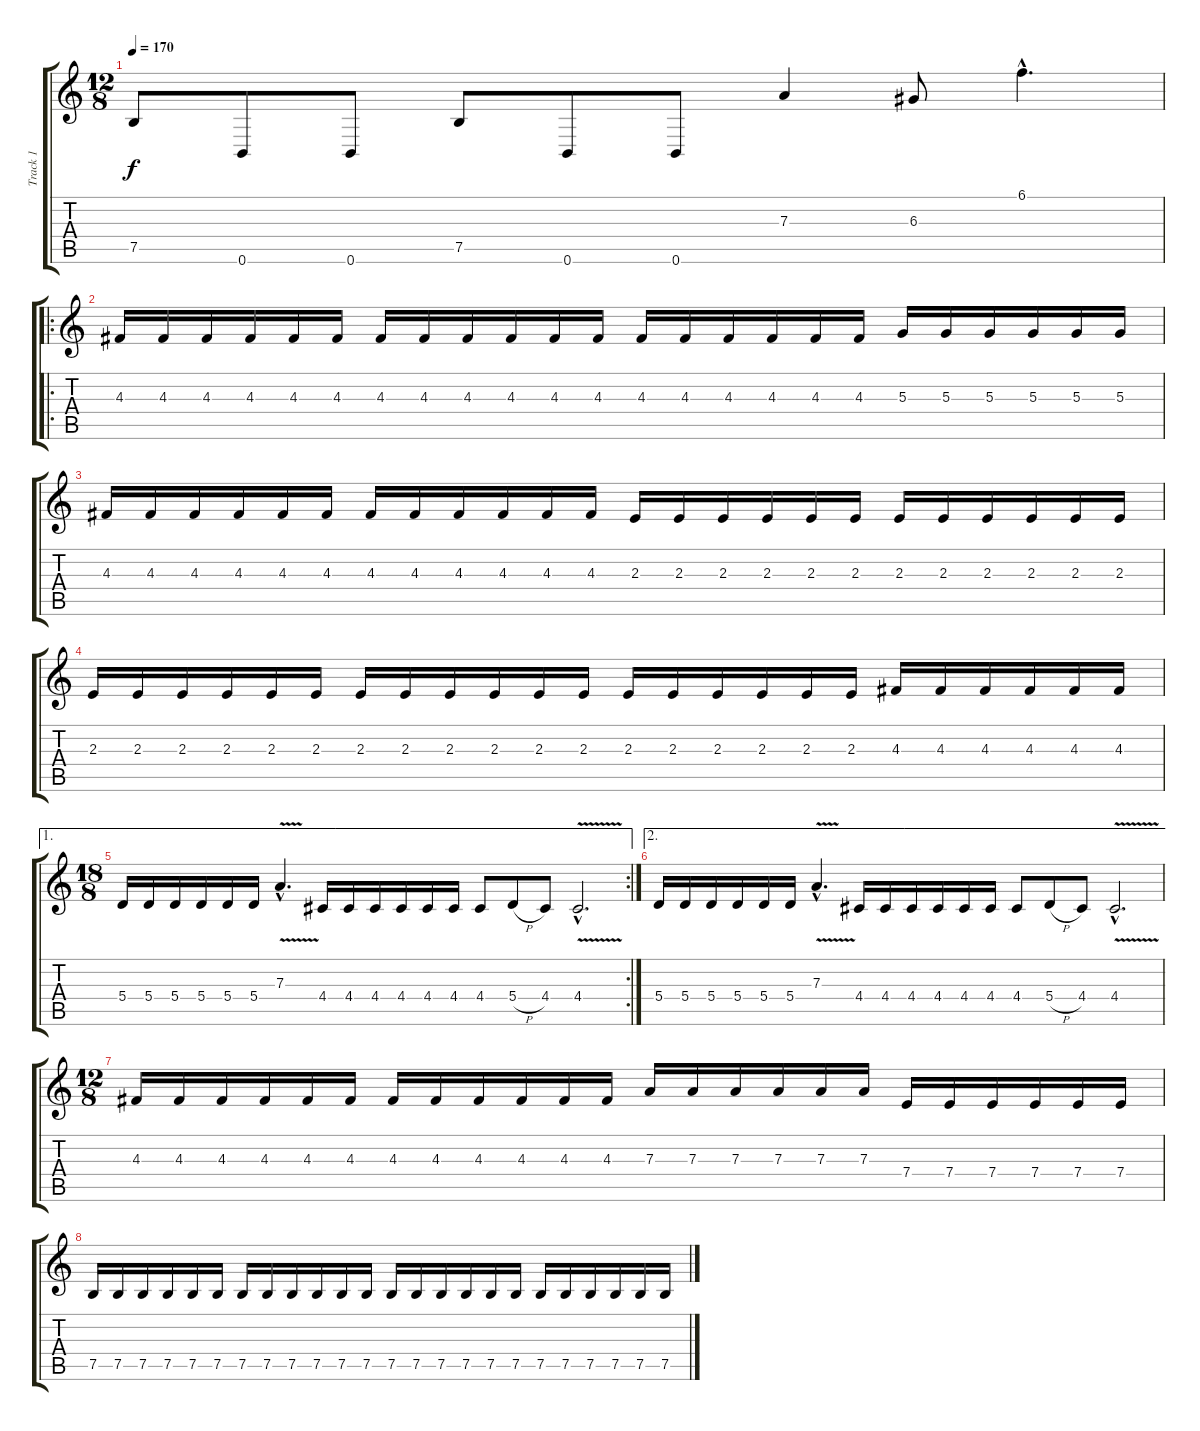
\track ("Track 1" "Track 1") {instrument overdrivenguitar}
\staff {score tabs}
\tuning (B3 Gb3 D3 A2 E2 B1) {hide}
\ts (12 8)
\tempo 170
\clef g2
\ks c
7.5.8{dy f} 0.6.8 0.6.8 7.5.8 0.6.8 0.6.8 7.3.4 6.3.8 6.1{hac}.4{d} |
\ro
4.3.16 4.3.16 4.3.16 4.3.16 4.3.16 4.3.16 4.3.16 4.3.16 4.3.16 4.3.16 4.3.16 4.3.16 4.3.16 4.3.16 4.3.16 4.3.16 4.3.16 4.3.16 5.3.16 5.3.16 5.3.16 5.3.16 5.3.16 5.3.16 |
4.3.16 4.3.16 4.3.16 4.3.16 4.3.16 4.3.16 4.3.16 4.3.16 4.3.16 4.3.16 4.3.16 4.3.16 2.3.16 2.3.16 2.3.16 2.3.16 2.3.16 2.3.16 2.3.16 2.3.16 2.3.16 2.3.16 2.3.16 2.3.16 |
2.3.16 2.3.16 2.3.16 2.3.16 2.3.16 2.3.16 2.3.16 2.3.16 2.3.16 2.3.16 2.3.16 2.3.16 2.3.16 2.3.16 2.3.16 2.3.16 2.3.16 2.3.16 4.3.16 4.3.16 4.3.16 4.3.16 4.3.16 4.3.16 |
\ae 1
\rc 2
\ts (18 8)
5.4.16 5.4.16 5.4.16 5.4.16 5.4.16 5.4.16 7.3{v hac}.4{d} 4.4.16 4.4.16 4.4.16 4.4.16 4.4.16 4.4.16 4.4.8 5.4{h}.8 4.4.8 4.4{v hac}.2{d} |
\ae 2
5.4.16 5.4.16 5.4.16 5.4.16 5.4.16 5.4.16 7.3{v hac}.4{d} 4.4.16 4.4.16 4.4.16 4.4.16 4.4.16 4.4.16 4.4.8 5.4{h}.8 4.4.8 4.4{v hac}.2{d} |
\ts (12 8)
4.3.16 4.3.16 4.3.16 4.3.16 4.3.16 4.3.16 4.3.16 4.3.16 4.3.16 4.3.16 4.3.16 4.3.16 7.3.16 7.3.16 7.3.16 7.3.16 7.3.16 7.3.16 7.4.16 7.4.16 7.4.16 7.4.16 7.4.16 7.4.16 |
7.5.16 7.5.16 7.5.16 7.5.16 7.5.16 7.5.16 7.5.16 7.5.16 7.5.16 7.5.16 7.5.16 7.5.16 7.5.16 7.5.16 7.5.16 7.5.16 7.5.16 7.5.16 7.5.16 7.5.16 7.5.16 7.5.16 7.5.16 7.5.16
